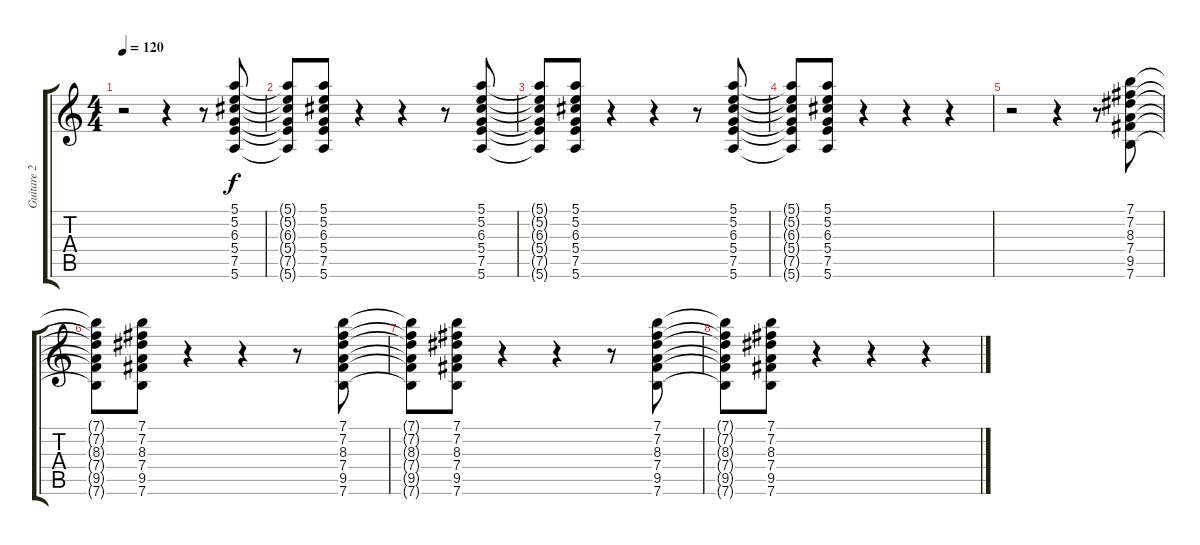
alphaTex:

\track ("Guitare 2" "Guitare 2") {instrument overdrivenguitar}
\staff {score tabs}
\tuning (E4 B3 G3 D3 A2 E2) {hide}
\ts (4 4)
\tempo 120
\clef g2
\ks c
r.2{dy f} r.4 r.8 (5.1 5.2 6.3 5.4 7.5 5.6).8 |
(5.1{t} 5.2{t} 6.3{t} 5.4{t} 7.5{t} 5.6{t}).8 (5.1 5.2 6.3 5.4 7.5 5.6).8 r.4 r.4 r.8 (5.1 5.2 6.3 5.4 7.5 5.6).8 |
(5.1{t} 5.2{t} 6.3{t} 5.4{t} 7.5{t} 5.6{t}).8 (5.1 5.2 6.3 5.4 7.5 5.6).8 r.4 r.4 r.8 (5.1 5.2 6.3 5.4 7.5 5.6).8 |
(5.1{t} 5.2{t} 6.3{t} 5.4{t} 7.5{t} 5.6{t}).8 (5.1 5.2 6.3 5.4 7.5 5.6).8 r.4 r.4 r.4 |
r.2 r.4 r.8 (7.1 7.2 8.3 7.4 9.5 7.6).8 |
(7.1{t} 7.2{t} 8.3{t} 7.4{t} 9.5{t} 7.6{t}).8 (7.1 7.2 8.3 7.4 9.5 7.6).8 r.4 r.4 r.8 (7.1 7.2 8.3 7.4 9.5 7.6).8 |
(7.1{t} 7.2{t} 8.3{t} 7.4{t} 9.5{t} 7.6{t}).8 (7.1 7.2 8.3 7.4 9.5 7.6).8 r.4 r.4 r.8 (7.1 7.2 8.3 7.4 9.5 7.6).8 |
(7.1{t} 7.2{t} 8.3{t} 7.4{t} 9.5{t} 7.6{t}).8 (7.1 7.2 8.3 7.4 9.5 7.6).8 r.4 r.4 r.4
